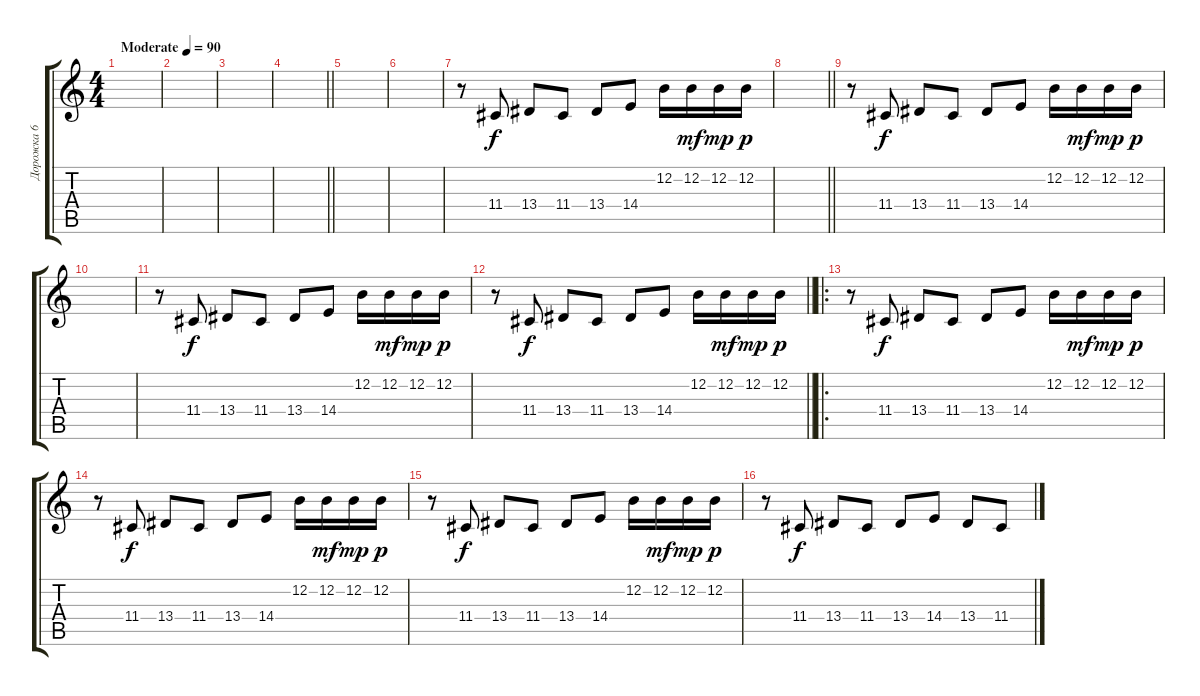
\track ("Дорожка 6" "Дорожка 6") {instrument pad3polysynth}
\staff {score tabs}
\tuning (E4 B3 G3 D3 A2 E2) {hide}
\ts (4 4)
\tempo (90 "Moderate")
\clef g2
\ks c
|
|
|
\barLineRight lightlight
|
|
|
r.8 11.4.8 13.4.8 11.4.8 13.4.8 14.4.8 12.2.16 12.2.16{dy mf} 12.2.16{dy mp} 12.2.16{dy p} |
\barLineRight lightlight
|
r.8 11.4.8{dy f} 13.4.8 11.4.8 13.4.8 14.4.8 12.2.16 12.2.16{dy mf} 12.2.16{dy mp} 12.2.16{dy p} |
|
r.8 11.4.8{dy f} 13.4.8 11.4.8 13.4.8 14.4.8 12.2.16 12.2.16{dy mf} 12.2.16{dy mp} 12.2.16{dy p} |
\barLineRight lightlight
r.8 11.4.8{dy f} 13.4.8 11.4.8 13.4.8 14.4.8 12.2.16 12.2.16{dy mf} 12.2.16{dy mp} 12.2.16{dy p} |
\ro
r.8 11.4.8{dy f} 13.4.8 11.4.8 13.4.8 14.4.8 12.2.16 12.2.16{dy mf} 12.2.16{dy mp} 12.2.16{dy p} |
r.8 11.4.8{dy f} 13.4.8 11.4.8 13.4.8 14.4.8 12.2.16 12.2.16{dy mf} 12.2.16{dy mp} 12.2.16{dy p} |
r.8 11.4.8{dy f} 13.4.8 11.4.8 13.4.8 14.4.8 12.2.16 12.2.16{dy mf} 12.2.16{dy mp} 12.2.16{dy p} |
r.8 11.4.8{dy f} 13.4.8 11.4.8 13.4.8 14.4.8 13.4.8 11.4.8
